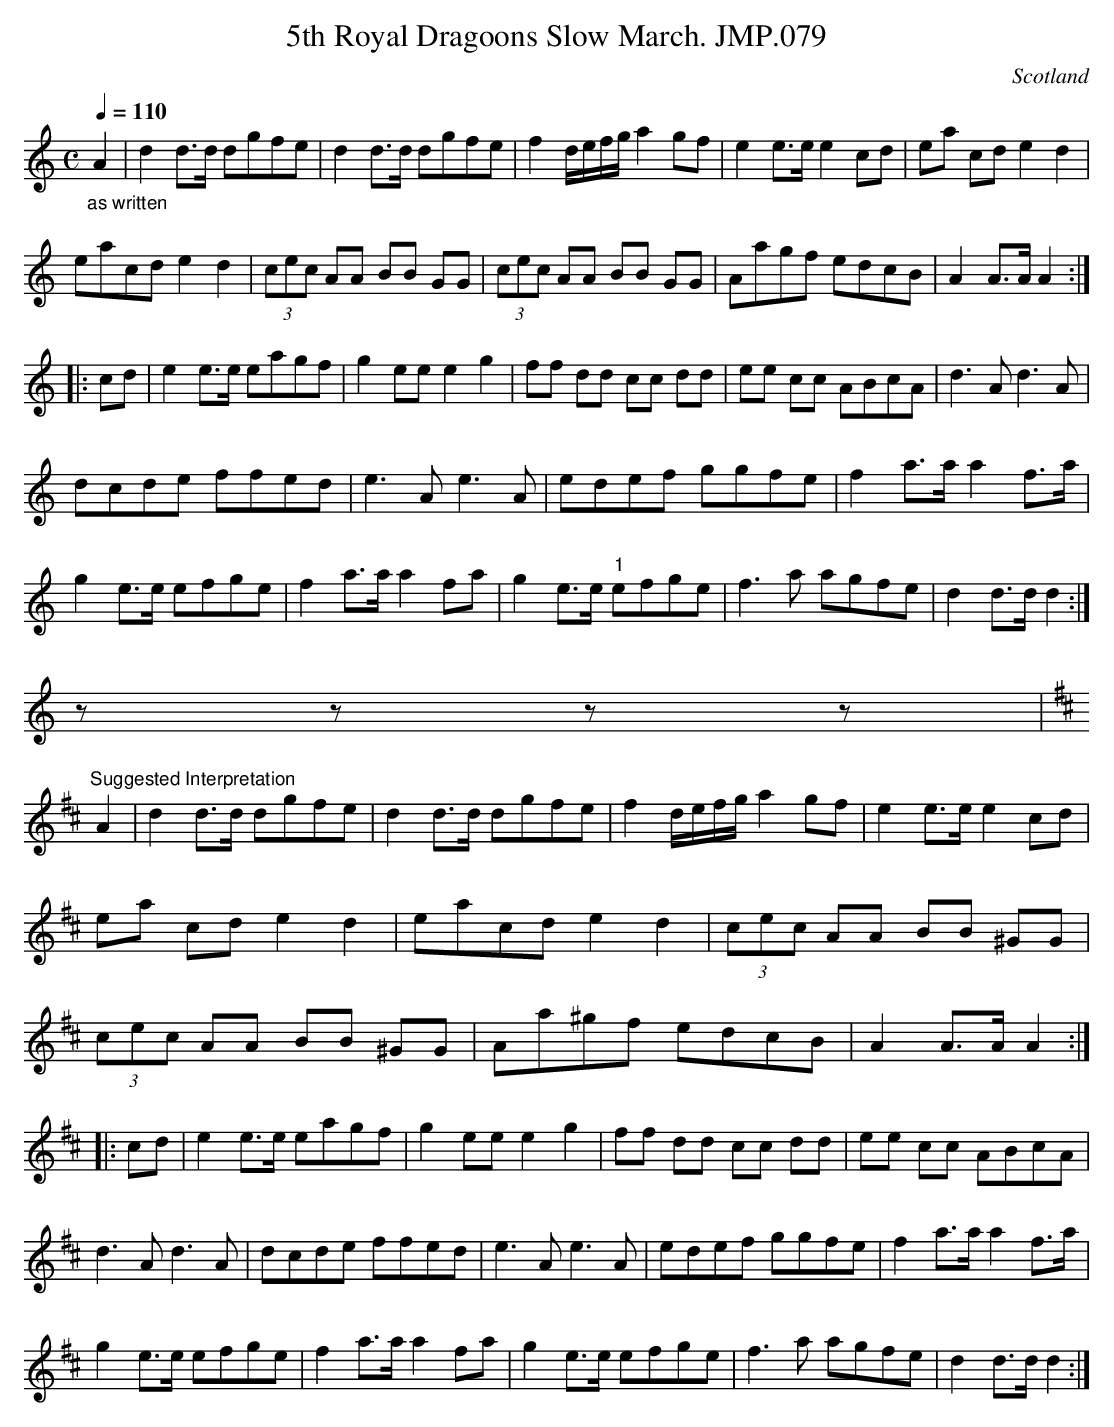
X:1
T:5th Royal Dragoons Slow March. JMP.079
L:1/8
M:C
O:Scotland
Q:1/4=110
K:C major
"_as written"A2 | d2 d>d dgfe | d2 d>d dgfe|\
f2 d/e/f/g/ a2 gf |e2 e>ee2 cd | ea cd e2 d2 |!
eacd e2 d2 | (3cec AA BB GG |\
(3cec AA BB GG | Aagf edcB | A2  A>A A2 :|!
|:cd | e2 e>e eagf | g2 ee e2 g2 |ff dd cc dd |\
ee cc ABcA  | d3 A d3 A |!
dcde ffed | e3 A e3 A | edef ggfe |f2 a>a a2 f>a |!
g2 e>e efge | f2 a>a a2 fa |\
g2 e>e "1"efge | f3 a agfe | d2 d>d d2 :|!
zzzz|!
K:D major
"Suggested Interpretation"A2 | d2 d>d dgfe |\
d2 d>d dgfe|  f2 d/e/f/g/ a2 gf |e2 e>e e2 cd |!
ea cd e2 d2 |eacd e2 d2 | (3cec AA BB ^GG |!
(3cec AA BB ^GG | Aa^gf edcB | A2  A>A A2 :|!
|:cd | e2 e>e eagf | g2 ee e2 g2 |\
ff dd cc dd | ee cc ABcA  |!
d3 A d3 A | \
dcde ffed | e3 A e3 A | edef ggfe |f2 a>a a2 f>a |!
g2 e>e efge | f2 a>a a2 fa |g2 e>e e-f-g-e |\
f3 a agfe | d2 d>d d2 :|
